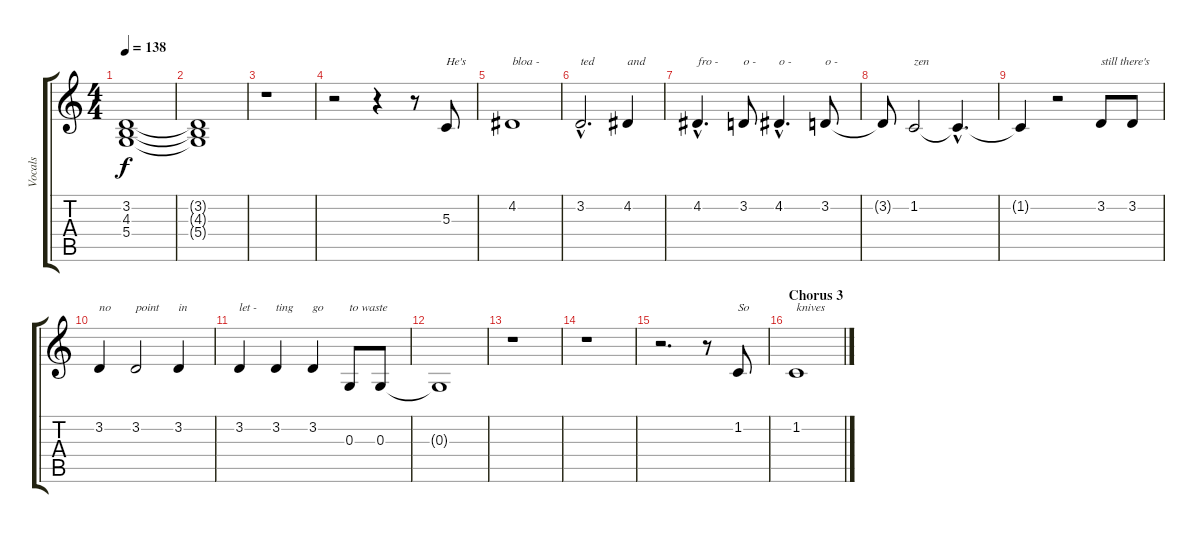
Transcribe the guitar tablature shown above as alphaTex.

\track ("Vocals" "Vocals") {instrument brightacousticpiano}
\staff {score tabs}
\tuning (E4 B3 G3 D3 A2 E2) {hide}
\ts (4 4)
\tempo 138
\clef g2
\ks c
(3.2{t} 4.3{t} 5.4{t}).1{dy f} |
(3.2{t} 4.3{t} 5.4{t}).1 |
r.1 |
r.2 r.4 r.8 5.3.8{txt "He's"} |
4.2.1{txt "bloa -"} |
3.2{hac}.2{d txt "ted"} 4.2.4{txt "and"} |
4.2{hac}.4{d txt "fro -"} 3.2.8{txt "o -"} 4.2{hac}.4{d txt "o -"} 3.2.8{txt "o -"} |
3.2{t}.8 1.2.2{txt "zen"} 1.2{hac t}.4{d} |
1.2{t}.4 r.2 3.2.8{txt "still there's"} 3.2.8 |
3.2.4{txt "no"} 3.2.2{txt "point"} 3.2.4{txt "in"} |
3.2.4{txt "let -"} 3.2.4{txt "ting"} 3.2.4{txt "go"} 0.3.8{txt "to waste"} 0.3.8 |
0.3{t}.1 |
r.1 |
r.1 |
r.2{d} r.8 1.2.8{txt "So"} |
\section ("" "Chorus 3")
1.2.1{txt "knives"}
